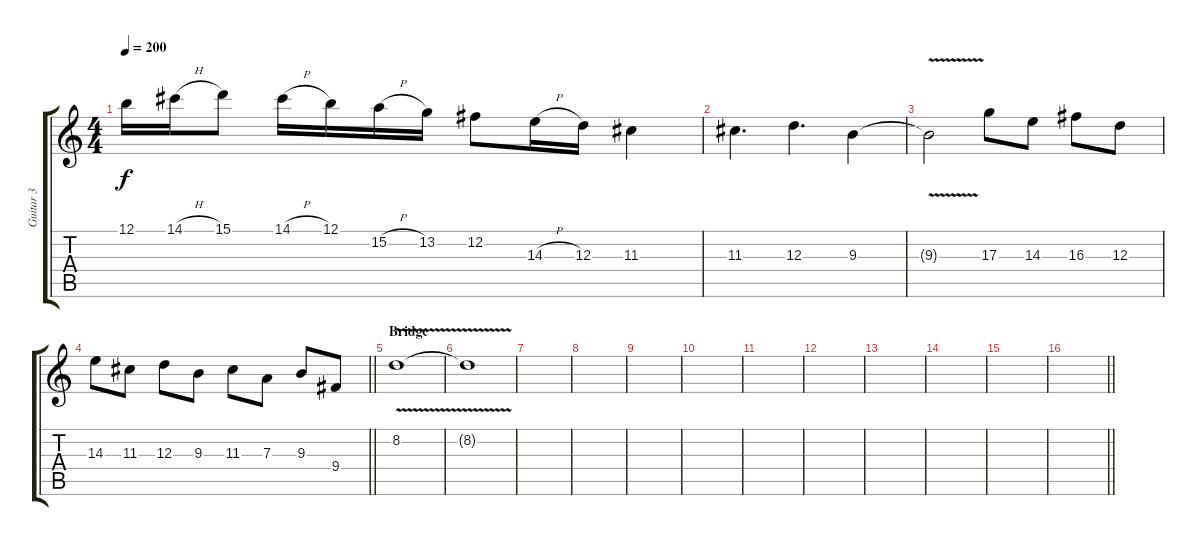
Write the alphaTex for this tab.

\track ("Guitar 3" "Guitar 3") {instrument distortionguitar}
\staff {score tabs}
\tuning (B3 Gb3 D3 A2 E2 B1) {hide}
\ts (4 4)
\tempo 200
\clef g2
\ks c
12.1.16{dy f} 14.1{h}.16 15.1.8 14.1{h}.16 12.1.16 15.2{h}.16 13.2.16 12.2.8 14.3{h}.16 12.3.16 11.3.4 |
11.3.4{d} 12.3.4{d} 9.3.4 |
9.3{v t}.2 17.3.8 14.3.8 16.3.8 12.3.8 |
\barLineRight lightlight
14.3.8 11.3.8 12.3.8 9.3.8 11.3.8 7.3.8 9.3.8 9.4.8 |
\section ("" "Bridge")
8.2{v}.1{volume 0} |
8.2{t}.1 |
|
|
|
|
|
|
|
|
|
\barLineRight lightlight
